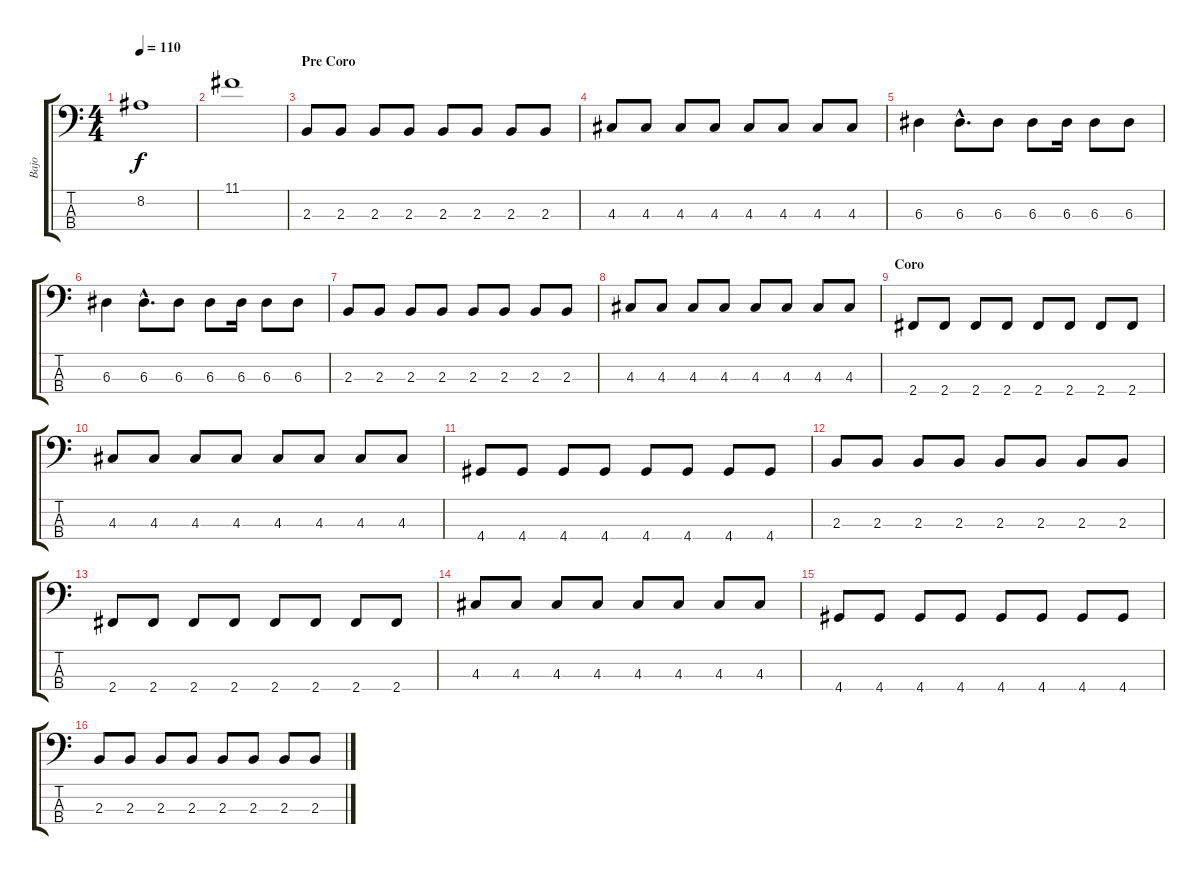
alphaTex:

\track ("Bajo" "Bajo") {instrument electricbasspick}
\staff {score tabs}
\tuning (G2 D2 A1 E1) {hide}
\ts (4 4)
\tempo 110
\clef f4
\ks c
8.2.1{dy f} |
11.1.1 |
\section ("" "Pre Coro")
2.3.8 2.3.8 2.3.8 2.3.8 2.3.8 2.3.8 2.3.8 2.3.8 |
4.3.8 4.3.8 4.3.8 4.3.8 4.3.8 4.3.8 4.3.8 4.3.8 |
6.3.4 6.3{hac}.8{d} 6.3.8 6.3.8 6.3.16 6.3.8 6.3.8 |
6.3.4 6.3{hac}.8{d} 6.3.8 6.3.8 6.3.16 6.3.8 6.3.8 |
2.3.8 2.3.8 2.3.8 2.3.8 2.3.8 2.3.8 2.3.8 2.3.8 |
4.3.8 4.3.8 4.3.8 4.3.8 4.3.8 4.3.8 4.3.8 4.3.8 |
\section ("" "Coro")
2.4.8 2.4.8 2.4.8 2.4.8 2.4.8 2.4.8 2.4.8 2.4.8 |
4.3.8 4.3.8 4.3.8 4.3.8 4.3.8 4.3.8 4.3.8 4.3.8 |
4.4.8 4.4.8 4.4.8 4.4.8 4.4.8 4.4.8 4.4.8 4.4.8 |
2.3.8 2.3.8 2.3.8 2.3.8 2.3.8 2.3.8 2.3.8 2.3.8 |
2.4.8 2.4.8 2.4.8 2.4.8 2.4.8 2.4.8 2.4.8 2.4.8 |
4.3.8 4.3.8 4.3.8 4.3.8 4.3.8 4.3.8 4.3.8 4.3.8 |
4.4.8 4.4.8 4.4.8 4.4.8 4.4.8 4.4.8 4.4.8 4.4.8 |
2.3.8 2.3.8 2.3.8 2.3.8 2.3.8 2.3.8 2.3.8 2.3.8
